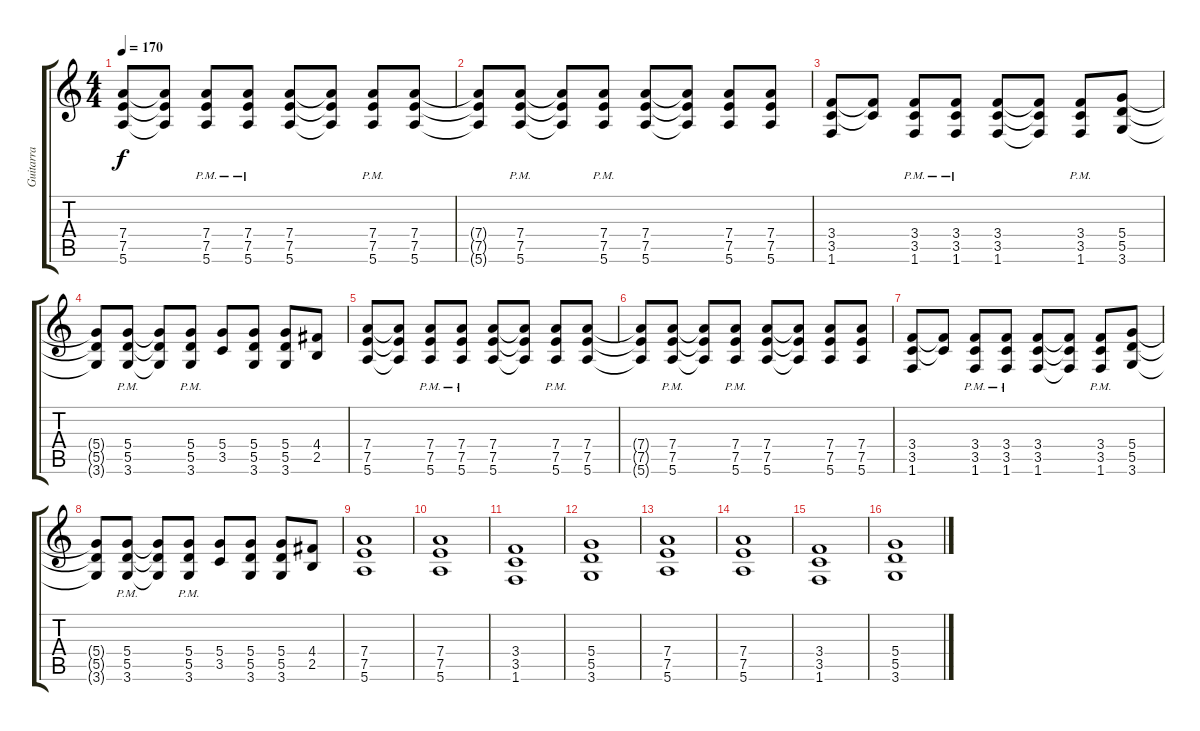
\track ("Guitarra" "Guitarra") {instrument overdrivenguitar}
\staff {score tabs}
\tuning (E4 B3 G3 D3 A2 E2) {hide}
\ts (4 4)
\tempo 170
\clef g2
\ks c
(7.4 7.5 5.6).8{dy f} (7.4{t} 7.5{t} 5.6{t}).8 (7.4{pm} 7.5{pm} 5.6{pm}).8 (7.4{pm} 7.5{pm} 5.6{pm}).8 (7.4 7.5 5.6).8 (7.4{t} 7.5{t} 5.6{t}).8 (7.4{pm} 7.5{pm} 5.6{pm}).8 (7.4 7.5 5.6).8 |
(7.4{t} 7.5{t} 5.6{t}).8 (7.4{pm} 7.5{pm} 5.6{pm}).8 (7.4{t} 7.5{t} 5.6{t}).8 (7.4{pm} 7.5{pm} 5.6{pm}).8 (7.4 7.5 5.6).8 (7.4{t} 7.5{t} 5.6{t}).8 (7.4 7.5 5.6).8 (7.4 7.5 5.6).8 |
(3.4 3.5 1.6).8 (3.4{t} 3.5{t}).8 (3.4{pm} 3.5{pm} 1.6{pm}).8 (3.4{pm} 3.5{pm} 1.6{pm}).8 (3.4 3.5 1.6).8 (3.4{t} 3.5{t} 1.6{t}).8 (3.4{pm} 3.5{pm} 1.6{pm}).8 (5.4 5.5 3.6).8 |
(5.4{t} 5.5{t} 3.6{t}).8 (5.4{pm} 5.5{pm} 3.6{pm}).8 (5.4{t} 5.5{t} 3.6{t}).8 (5.4{pm} 5.5{pm} 3.6{pm}).8 (5.4 3.5).8 (5.4 5.5 3.6).8 (5.4 5.5 3.6).8 (4.4 2.5).8 |
(7.4 7.5 5.6).8 (7.4{t} 7.5{t} 5.6{t}).8 (7.4{pm} 7.5{pm} 5.6{pm}).8 (7.4{pm} 7.5{pm} 5.6{pm}).8 (7.4 7.5 5.6).8 (7.4{t} 7.5{t} 5.6{t}).8 (7.4{pm} 7.5{pm} 5.6{pm}).8 (7.4 7.5 5.6).8 |
(7.4{t} 7.5{t} 5.6{t}).8 (7.4{pm} 7.5{pm} 5.6{pm}).8 (7.4{t} 7.5{t} 5.6{t}).8 (7.4{pm} 7.5{pm} 5.6{pm}).8 (7.4 7.5 5.6).8 (7.4{t} 7.5{t} 5.6{t}).8 (7.4 7.5 5.6).8 (7.4 7.5 5.6).8 |
(3.4 3.5 1.6).8 (3.4{t} 3.5{t}).8 (3.4{pm} 3.5{pm} 1.6{pm}).8 (3.4{pm} 3.5{pm} 1.6{pm}).8 (3.4 3.5 1.6).8 (3.4{t} 3.5{t} 1.6{t}).8 (3.4{pm} 3.5{pm} 1.6{pm}).8 (5.4 5.5 3.6).8 |
(5.4{t} 5.5{t} 3.6{t}).8 (5.4{pm} 5.5{pm} 3.6{pm}).8 (5.4{t} 5.5{t} 3.6{t}).8 (5.4{pm} 5.5{pm} 3.6{pm}).8 (5.4 3.5).8 (5.4 5.5 3.6).8 (5.4 5.5 3.6).8 (4.4 2.5).8 |
(7.4 7.5 5.6).1 |
(7.4 7.5 5.6).1 |
(3.4 3.5 1.6).1 |
(5.4 5.5 3.6).1 |
(7.4 7.5 5.6).1 |
(7.4 7.5 5.6).1 |
(3.4 3.5 1.6).1 |
(5.4 5.5 3.6).1
